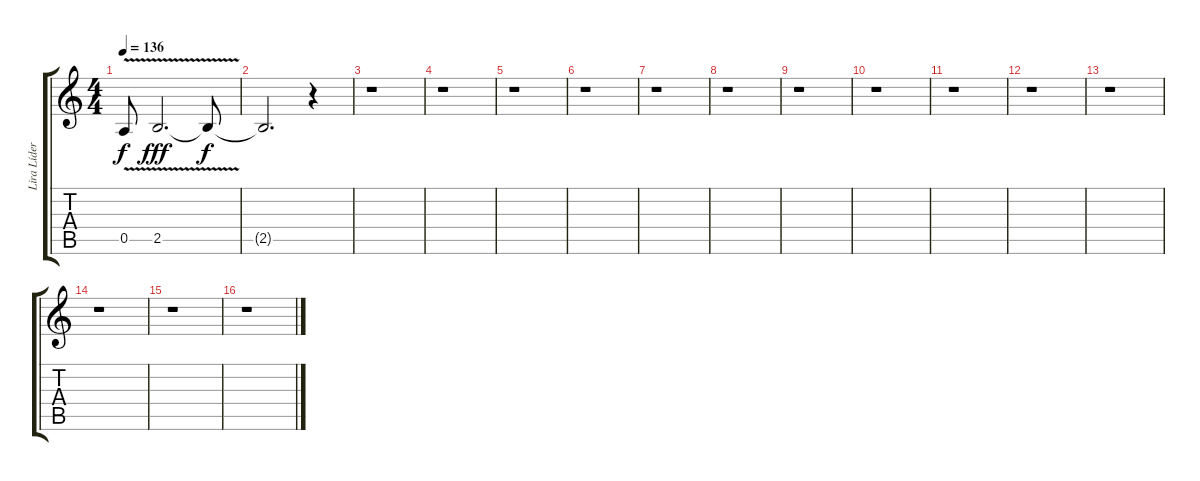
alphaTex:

\track ("Lira Líder (Solo)" "Lira Líder") {instrument overdrivenguitar}
\staff {score tabs}
\tuning (E4 B3 G3 D3 A2 E2) {hide}
\ts (4 4)
\tempo 136
\clef g2
\ks c
0.5{v t}.8{dy f} 2.5{v}.2{d dy fff} 2.5{t}.8{dy f} |
2.5{t}.2{d} r.4 |
r.1 |
r.1 |
r.1 |
r.1 |
r.1 |
r.1 |
r.1 |
r.1 |
r.1 |
r.1 |
r.1 |
r.1 |
r.1 |
r.1
